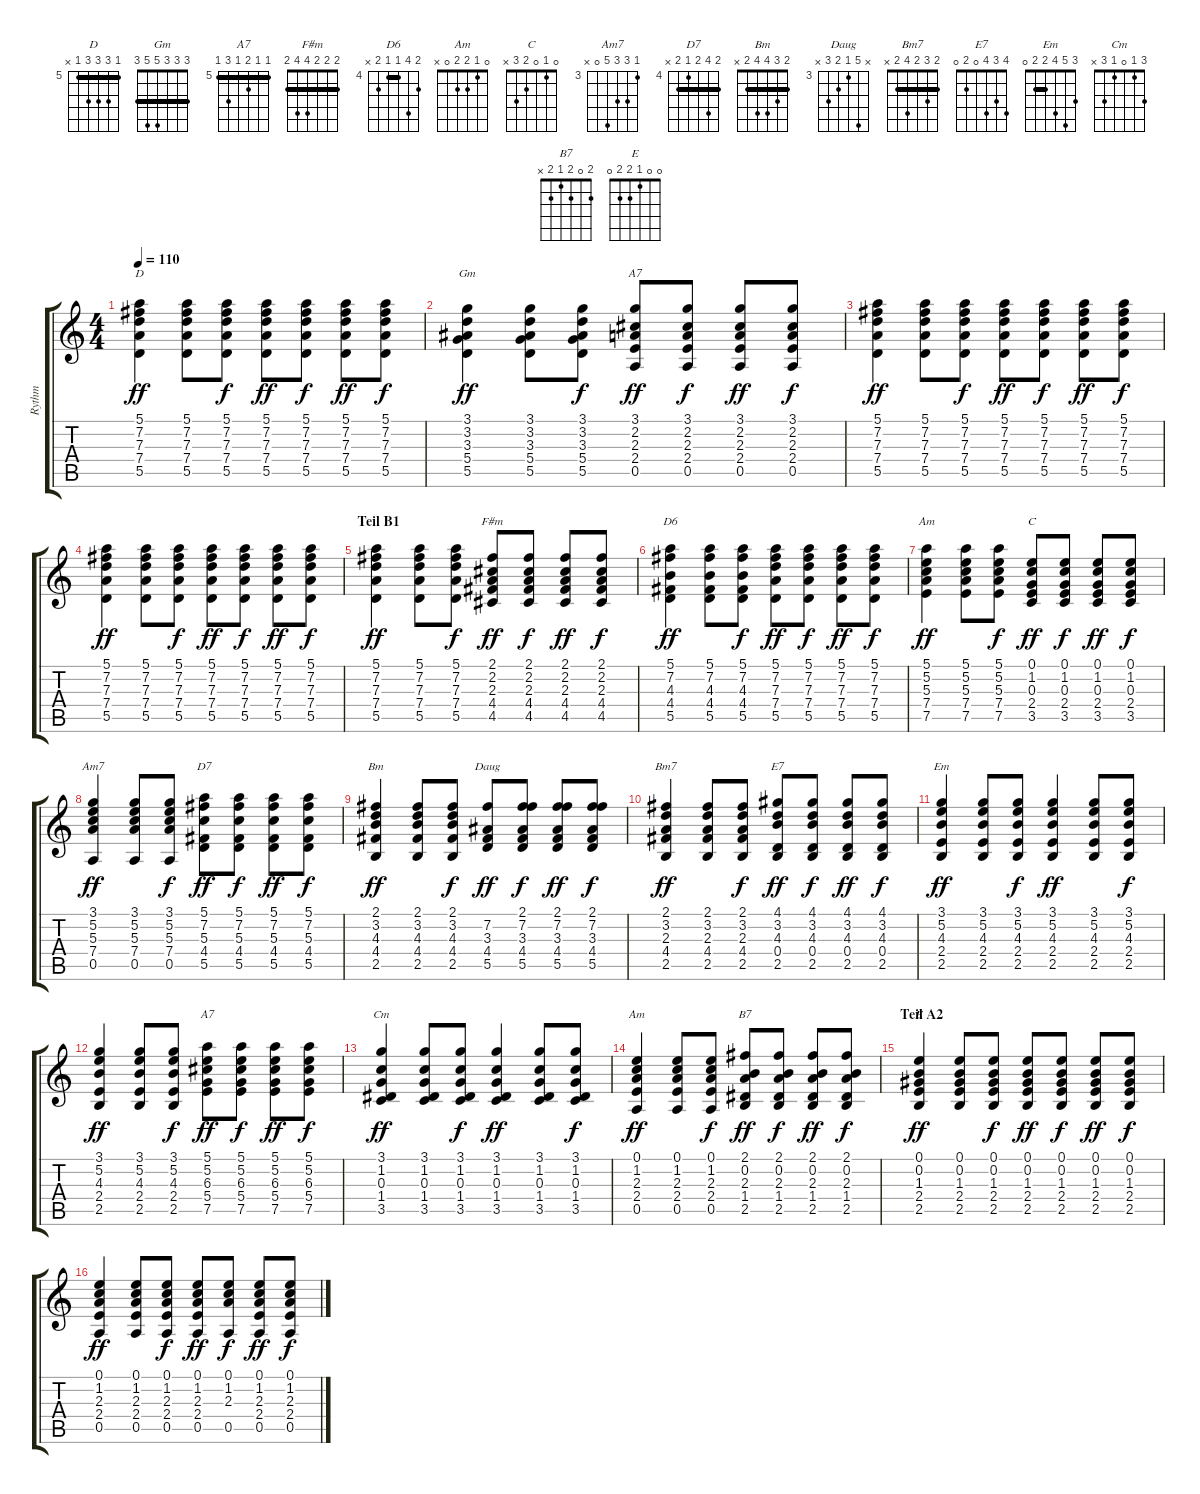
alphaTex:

\track ("Rythm" "Rythm") {instrument acousticguitarnylon}
\staff {score tabs}
\tuning (E4 B3 G3 D3 A2 E2) {hide}
\chord ("D" 5 7 7 7 5 x) {firstfret 5 barre 5}
\chord ("Gm" 3 3 3 5 5 3) {barre 3}
\chord ("A7" 3 2 2 2 0 x) {barre 2}
\chord ("F#m" 2 2 2 4 4 2) {barre 2}
\chord ("D6" 5 7 4 4 5 x) {firstfret 4 barre 4}
\chord ("Am" 5 5 5 7 7 5) {firstfret 5 barre 5}
\chord ("C" 0 1 0 2 3 x)
\chord ("Am7" 3 5 5 7 0 x) {firstfret 3}
\chord ("D7" 5 7 5 4 5 x) {firstfret 4 barre 5}
\chord ("Bm" 2 3 4 4 2 x) {barre 2}
\chord ("Daug" x 7 3 4 5 x) {firstfret 3}
\chord ("Bm7" 2 3 2 4 2 x) {barre 2}
\chord ("E7" 4 3 4 0 2 0)
\chord ("Em" 3 5 4 2 2 0) {barre 2}
\chord ("A7" 5 5 6 5 7 5) {firstfret 5 barre 5}
\chord ("Cm" 3 1 0 1 3 x)
\chord ("Am" 0 1 2 2 0 x)
\chord ("B7" 2 0 2 1 2 x)
\chord ("E" 0 0 1 2 2 0)
\ts (4 4)
\tempo 110
\clef g2
\ks c
(5.1 7.2 7.3 7.4 5.5).4{ch "D" dy ff} (5.1 7.2 7.3 7.4 5.5).8 (5.1 7.2 7.3 7.4 5.5).8{dy f} (5.1 7.2 7.3 7.4 5.5).8{dy ff} (5.1 7.2 7.3 7.4 5.5).8{dy f} (5.1 7.2 7.3 7.4 5.5).8{dy ff} (5.1 7.2 7.3 7.4 5.5).8{dy f} |
(3.1 3.2 3.3 5.4 5.5).4{ch "Gm" dy ff} (3.1 3.2 3.3 5.4 5.5).8 (3.1 3.2 3.3 5.4 5.5).8{dy f} (3.1 2.2 2.3 2.4 0.5).8{ch "A7" dy ff} (3.1 2.2 2.3 2.4 0.5).8{dy f} (3.1 2.2 2.3 2.4 0.5).8{dy ff} (3.1 2.2 2.3 2.4 0.5).8{dy f} |
(5.1 7.2 7.3 7.4 5.5).4{dy ff} (5.1 7.2 7.3 7.4 5.5).8 (5.1 7.2 7.3 7.4 5.5).8{dy f} (5.1 7.2 7.3 7.4 5.5).8{dy ff} (5.1 7.2 7.3 7.4 5.5).8{dy f} (5.1 7.2 7.3 7.4 5.5).8{dy ff} (5.1 7.2 7.3 7.4 5.5).8{dy f} |
(5.1 7.2 7.3 7.4 5.5).4{dy ff} (5.1 7.2 7.3 7.4 5.5).8 (5.1 7.2 7.3 7.4 5.5).8{dy f} (5.1 7.2 7.3 7.4 5.5).8{dy ff} (5.1 7.2 7.3 7.4 5.5).8{dy f} (5.1 7.2 7.3 7.4 5.5).8{dy ff} (5.1 7.2 7.3 7.4 5.5).8{dy f} |
\section ("" "Teil B1")
(5.1 7.2 7.3 7.4 5.5).4{dy ff} (5.1 7.2 7.3 7.4 5.5).8 (5.1 7.2 7.3 7.4 5.5).8{dy f} (2.1 2.2 2.3 4.4 4.5).8{ch "F#m" dy ff} (2.1 2.2 2.3 4.4 4.5).8{dy f} (2.1 2.2 2.3 4.4 4.5).8{dy ff} (2.1 2.2 2.3 4.4 4.5).8{dy f} |
(5.1 7.2 4.3 4.4 5.5).4{ch "D6" dy ff} (5.1 7.2 4.3 4.4 5.5).8 (5.1 7.2 4.3 4.4 5.5).8{dy f} (5.1 7.2 7.3 7.4 5.5).8{dy ff} (5.1 7.2 7.3 7.4 5.5).8{dy f} (5.1 7.2 7.3 7.4 5.5).8{dy ff} (5.1 7.2 7.3 7.4 5.5).8{dy f} |
(5.1 5.2 5.3 7.4 7.5).4{ch "Am" dy ff} (5.1 5.2 5.3 7.4 7.5).8 (5.1 5.2 5.3 7.4 7.5).8{dy f} (0.1 1.2 0.3 2.4 3.5).8{ch "C" dy ff} (0.1 1.2 0.3 2.4 3.5).8{dy f} (0.1 1.2 0.3 2.4 3.5).8{dy ff} (0.1 1.2 0.3 2.4 3.5).8{dy f} |
(3.1 5.2 5.3 7.4 0.5).4{ch "Am7" dy ff} (3.1 5.2 5.3 7.4 0.5).8 (3.1 5.2 5.3 7.4 0.5).8{dy f} (5.1 7.2 5.3 4.4 5.5).8{ch "D7" dy ff} (5.1 7.2 5.3 4.4 5.5).8{dy f} (5.1 7.2 5.3 4.4 5.5).8{dy ff} (5.1 7.2 5.3 4.4 5.5).8{dy f} |
(2.1 3.2 4.3 4.4 2.5).4{ch "Bm" dy ff} (2.1 3.2 4.3 4.4 2.5).8 (2.1 3.2 4.3 4.4 2.5).8{dy f} (7.2 3.3 4.4 5.5).8{ch "Daug" dy ff} (2.1 7.2 3.3 4.4 5.5).8{dy f} (2.1 7.2 3.3 4.4 5.5).8{dy ff} (2.1 7.2 3.3 4.4 5.5).8{dy f} |
(2.1 3.2 2.3 4.4 2.5).4{ch "Bm7" dy ff} (2.1 3.2 2.3 4.4 2.5).8 (2.1 3.2 2.3 4.4 2.5).8{dy f} (4.1 3.2 4.3 0.4 2.5).8{ch "E7" dy ff} (4.1 3.2 4.3 0.4 2.5).8{dy f} (4.1 3.2 4.3 0.4 2.5).8{dy ff} (4.1 3.2 4.3 0.4 2.5).8{dy f} |
(3.1 5.2 4.3 2.4 2.5).4{ch "Em" dy ff} (3.1 5.2 4.3 2.4 2.5).8 (3.1 5.2 4.3 2.4 2.5).8{dy f} (3.1 5.2 4.3 2.4 2.5).4{dy ff} (3.1 5.2 4.3 2.4 2.5).8 (3.1 5.2 4.3 2.4 2.5).8{dy f} |
(3.1 5.2 4.3 2.4 2.5).4{dy ff} (3.1 5.2 4.3 2.4 2.5).8 (3.1 5.2 4.3 2.4 2.5).8{dy f} (5.1 5.2 6.3 5.4 7.5).8{ch "A7" dy ff} (5.1 5.2 6.3 5.4 7.5).8{dy f} (5.1 5.2 6.3 5.4 7.5).8{dy ff} (5.1 5.2 6.3 5.4 7.5).8{dy f} |
(3.1 1.2 0.3 1.4 3.5).4{ch "Cm" dy ff} (3.1 1.2 0.3 1.4 3.5).8 (3.1 1.2 0.3 1.4 3.5).8{dy f} (3.1 1.2 0.3 1.4 3.5).4{dy ff} (3.1 1.2 0.3 1.4 3.5).8 (3.1 1.2 0.3 1.4 3.5).8{dy f} |
(0.1 1.2 2.3 2.4 0.5).4{ch "Am" dy ff} (0.1 1.2 2.3 2.4 0.5).8 (0.1 1.2 2.3 2.4 0.5).8{dy f} (2.1 0.2 2.3 1.4 2.5).8{ch "B7" dy ff} (2.1 0.2 2.3 1.4 2.5).8{dy f} (2.1 0.2 2.3 1.4 2.5).8{dy ff} (2.1 0.2 2.3 1.4 2.5).8{dy f} |
\section ("" "Teil A2")
(0.1 0.2 1.3 2.4 2.5).4{ch "E" dy ff} (0.1 0.2 1.3 2.4 2.5).8 (0.1 0.2 1.3 2.4 2.5).8{dy f} (0.1 0.2 1.3 2.4 2.5).8{dy ff} (0.1 0.2 1.3 2.4 2.5).8{dy f} (0.1 0.2 1.3 2.4 2.5).8{dy ff} (0.1 0.2 1.3 2.4 2.5).8{dy f} |
(0.1 1.2 2.3 2.4 0.5).4{dy ff} (0.1 1.2 2.3 2.4 0.5).8 (0.1 1.2 2.3 2.4 0.5).8{dy f} (0.1 1.2 2.3 2.4 0.5).8{dy ff} (0.1 1.2 2.3 0.5).8{dy f} (0.1 1.2 2.3 2.4 0.5).8{dy ff} (0.1 1.2 2.3 2.4 0.5).8{dy f}
